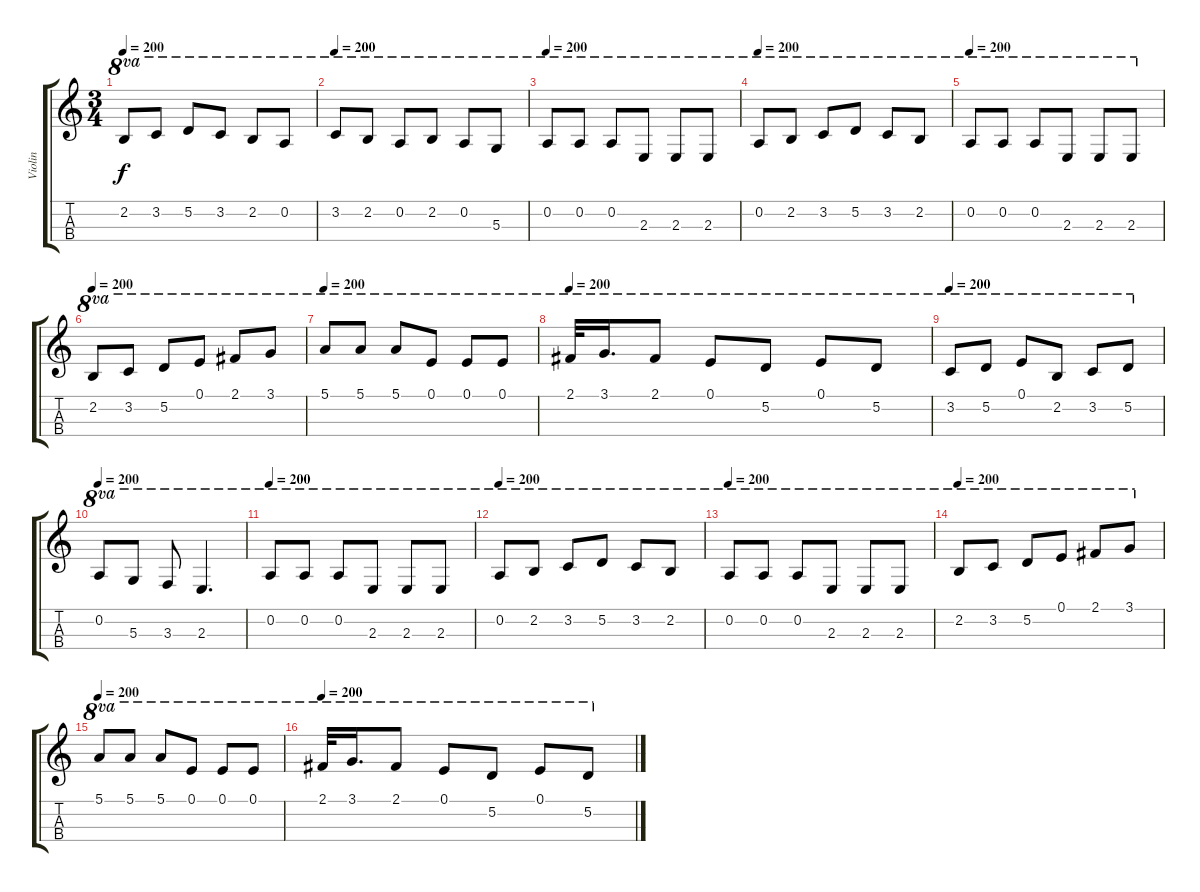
\track ("Violin" "Violin") {instrument violin}
\staff {score tabs}
\tuning (E5 A4 D4 G3) {hide}
\ts (3 4)
\tempo 200
\clef g2
\ks c
2.2.8{ot 8va dy f} 3.2.8{ot 8va} 5.2.8{ot 8va} 3.2.8{ot 8va} 2.2.8{ot 8va} 0.2.8{ot 8va} |
\tempo 200
3.2.8{ot 8va} 2.2.8{ot 8va} 0.2.8{ot 8va} 2.2.8{ot 8va} 0.2.8{ot 8va} 5.3.8{ot 8va} |
\tempo 200
0.2.8{ot 8va} 0.2.8{ot 8va} 0.2.8{ot 8va} 2.3.8{ot 8va} 2.3.8{ot 8va} 2.3.8{ot 8va} |
\tempo 200
0.2.8{ot 8va} 2.2.8{ot 8va} 3.2.8{ot 8va} 5.2.8{ot 8va} 3.2.8{ot 8va} 2.2.8{ot 8va} |
\tempo 200
0.2.8{ot 8va} 0.2.8{ot 8va} 0.2.8{ot 8va} 2.3.8{ot 8va} 2.3.8{ot 8va} 2.3.8{ot 8va} |
\tempo 200
2.2.8{ot 8va} 3.2.8{ot 8va} 5.2.8{ot 8va} 0.1.8{ot 8va} 2.1.8{ot 8va} 3.1.8{ot 8va} |
\tempo 200
5.1.8{ot 8va} 5.1.8{ot 8va} 5.1.8{ot 8va} 0.1.8{ot 8va} 0.1.8{ot 8va} 0.1.8{ot 8va} |
\tempo 200
2.1.32{ot 8va} 3.1.16{d ot 8va} 2.1.8{ot 8va} 0.1.8{ot 8va} 5.2.8{ot 8va} 0.1.8{ot 8va} 5.2.8{ot 8va} |
\tempo 200
3.2.8{ot 8va} 5.2.8{ot 8va} 0.1.8{ot 8va} 2.2.8{ot 8va} 3.2.8{ot 8va} 5.2.8{ot 8va} |
\tempo 200
0.2.8{ot 8va} 5.3.8{ot 8va} 3.3.8{ot 8va} 2.3.4{d ot 8va} |
\tempo 200
0.2.8{ot 8va} 0.2.8{ot 8va} 0.2.8{ot 8va} 2.3.8{ot 8va} 2.3.8{ot 8va} 2.3.8{ot 8va} |
\tempo 200
0.2.8{ot 8va} 2.2.8{ot 8va} 3.2.8{ot 8va} 5.2.8{ot 8va} 3.2.8{ot 8va} 2.2.8{ot 8va} |
\tempo 200
0.2.8{ot 8va} 0.2.8{ot 8va} 0.2.8{ot 8va} 2.3.8{ot 8va} 2.3.8{ot 8va} 2.3.8{ot 8va} |
\tempo 200
2.2.8{ot 8va} 3.2.8{ot 8va} 5.2.8{ot 8va} 0.1.8{ot 8va} 2.1.8{ot 8va} 3.1.8{ot 8va} |
\tempo 200
5.1.8{ot 8va} 5.1.8{ot 8va} 5.1.8{ot 8va} 0.1.8{ot 8va} 0.1.8{ot 8va} 0.1.8{ot 8va} |
\tempo 200
2.1.32{ot 8va} 3.1.16{d ot 8va} 2.1.8{ot 8va} 0.1.8{ot 8va} 5.2.8{ot 8va} 0.1.8{ot 8va} 5.2.8{ot 8va}
